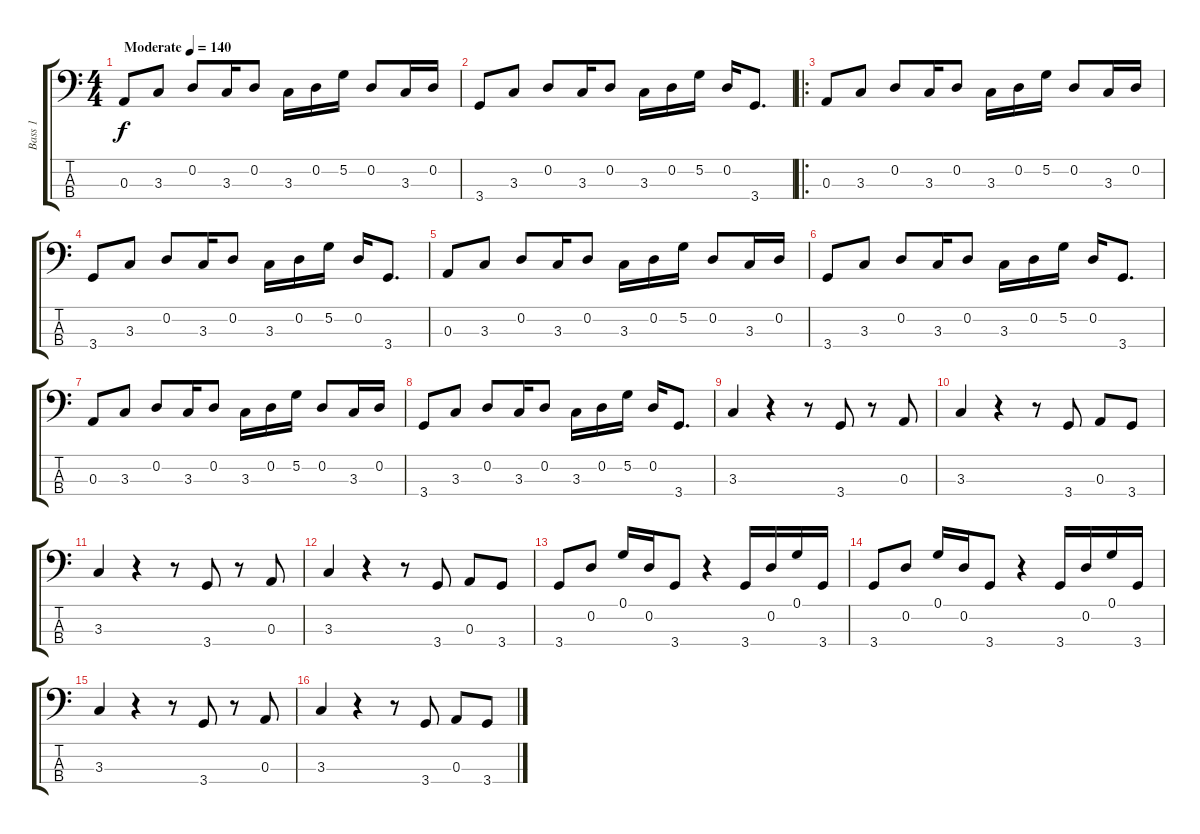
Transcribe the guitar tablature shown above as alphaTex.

\track ("Bass 1" "Bass 1") {instrument slapbass1}
\staff {score tabs}
\tuning (G2 D2 A1 E1) {hide}
\ts (4 4)
\tempo (140 "Moderate")
\clef f4
\ks c
0.3.8{dy f instrument slapbass1} 3.3.8 0.2.8 3.3.16 0.2.8 3.3.16 0.2.16 5.2.16 0.2.8 3.3.16 0.2.16 |
3.4.8 3.3.8 0.2.8 3.3.16 0.2.8 3.3.16 0.2.16 5.2.16 0.2.16 3.4.8{d} |
\ro
0.3.8 3.3.8 0.2.8 3.3.16 0.2.8 3.3.16 0.2.16 5.2.16 0.2.8 3.3.16 0.2.16 |
3.4.8 3.3.8 0.2.8 3.3.16 0.2.8 3.3.16 0.2.16 5.2.16 0.2.16 3.4.8{d} |
0.3.8 3.3.8 0.2.8 3.3.16 0.2.8 3.3.16 0.2.16 5.2.16 0.2.8 3.3.16 0.2.16 |
3.4.8 3.3.8 0.2.8 3.3.16 0.2.8 3.3.16 0.2.16 5.2.16 0.2.16 3.4.8{d} |
0.3.8 3.3.8 0.2.8 3.3.16 0.2.8 3.3.16 0.2.16 5.2.16 0.2.8 3.3.16 0.2.16 |
3.4.8 3.3.8 0.2.8 3.3.16 0.2.8 3.3.16 0.2.16 5.2.16 0.2.16 3.4.8{d} |
3.3.4 r.4 r.8 3.4.8 r.8 0.3.8 |
3.3.4 r.4 r.8 3.4.8 0.3.8 3.4.8 |
3.3.4 r.4 r.8 3.4.8 r.8 0.3.8 |
3.3.4 r.4 r.8 3.4.8 0.3.8 3.4.8 |
3.4.8 0.2.8 0.1.16 0.2.16 3.4.8 r.4 3.4.16 0.2.16 0.1.16 3.4.16 |
3.4.8 0.2.8 0.1.16 0.2.16 3.4.8 r.4 3.4.16 0.2.16 0.1.16 3.4.16 |
3.3.4 r.4 r.8 3.4.8 r.8 0.3.8 |
3.3.4 r.4 r.8 3.4.8 0.3.8 3.4.8
